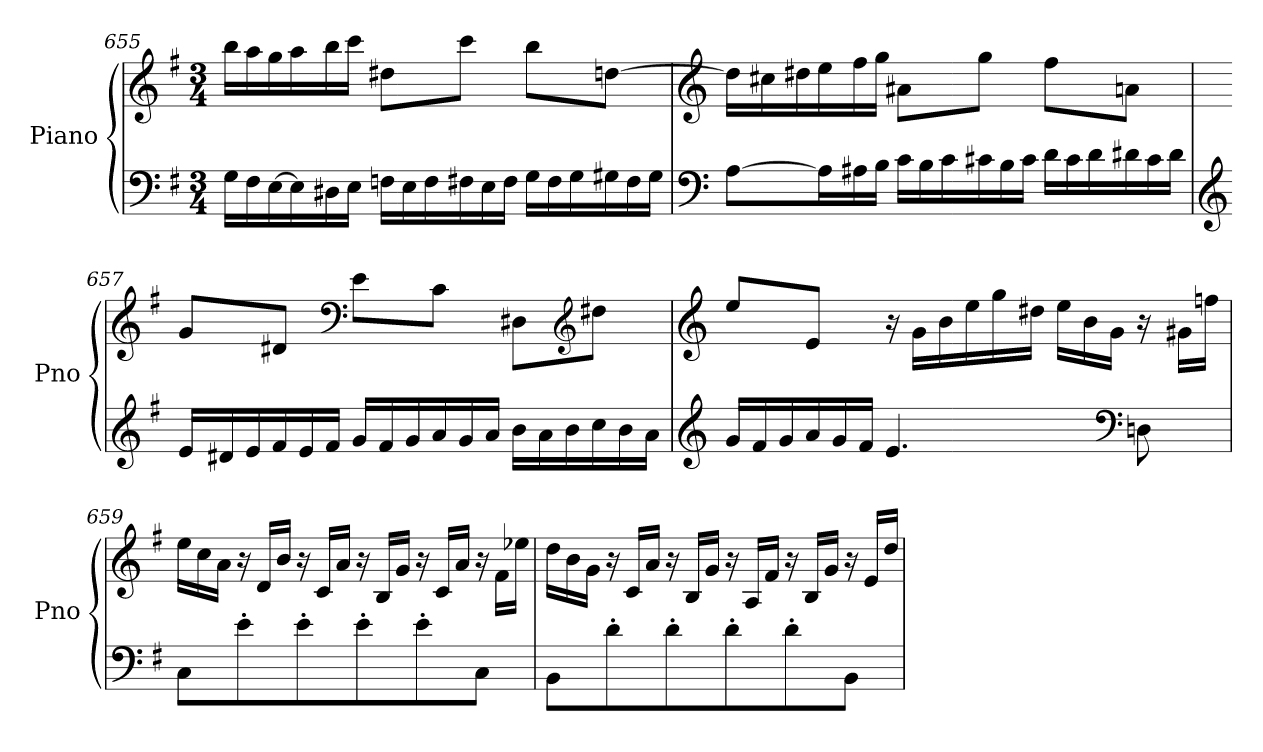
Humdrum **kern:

**kern	**kern
*part1	*part1
*staff2	*staff1
*I"Piano	*
*I'Pno	*
*clefF4	*clefG2
*k[f#]	*k[f#]
*M3/4	*M3/4
*Xtuplet	*Xtuplet
=655	=655
24G\LL	24bb\LL
24F#\	24aa\
[24E\	24gg\
24E\]	24aa\
24D#X\	24bb\
24E\JJ	24ccc\JJ
24Fn\LL	8dd#X\L
24E\	.
24F\	.
24F#X\	8ccc\J
24E\	.
24F#\JJ	.
24G\LL	8bb\L
24F#\	.
24G\	.
24G#X\	[8ddn\J
24F#\	.
24G#\JJ	.
!!LO:LB:g=z
=656	=656
*clefF4	*clefG2
[8A\L	24dd\LL]
.	24cc#X\
.	24dd#X\
24A\L]	24ee\
24A#X\	24ff#\
24B\JJ	24gg\JJ
24c\LL	8a#X\L
24B\	.
24c\	.
24c#X\	8gg\J
24B\	.
24c#\JJ	.
24d\LL	8ff#\L
24c#\	.
24d\	.
24d#X\	8an\J
24c#\	.
24d#\JJ	.
=657	=657
*clefG2	*
24e/LL	8g/L
24d#X/	.
24e/	.
24f#/	8d#X/J
24e/	.
24f#/JJ	.
*	*clefF4
24g/LL	8e\L
24f#/	.
24g/	.
24a/	8c\J
24g/	.
24a/JJ	.
24b\LL	8D#X\L
24a\	.
24b\	.
*	*clefG2
24cc\	8dd#X\J
24b\	.
24a\JJ	.
!!LO:LB:g=z
=658	=658
*clefG2	*clefG2
24g/LL	8ee/L
24f#/	.
24g/	.
24a/	8e/J
24g/	.
24f#/JJ	.
4.e/	24r
.	24g\LL
.	24b\
.	24ee\
.	24gg\
.	24dd#X\JJ
.	24ee\LL
.	24b\
.	24g\JJ
*clefF4	*
8Dn\	24r
.	24g#X\LL
.	24ffn\JJ
=659	=659
8C\L	24ee\LL
.	24cc\
.	24a\JJ
8e'\	24r
.	24d/LL
.	24b/JJ
8e'\	24r
.	24c/LL
.	24a/JJ
8e'\	24r
.	24B/LL
.	24g/JJ
8e'\	24r
.	24c/LL
.	24a/JJ
8C\J	24r
.	24f#\LL
.	24ee-X\JJ
=660	=660
8BB\L	24dd\LL
.	24b\
.	24g\JJ
8d'\	24r
.	24c/LL
.	24a/JJ
8d'\	24r
.	24B/LL
.	24g/JJ
8d'\	24r
.	24A/LL
.	24f#/JJ
8d'\	24r
.	24B/LL
.	24g/JJ
8BB\J	24r
.	24e/LL
.	24dd/JJ
=	=
*-	*-
